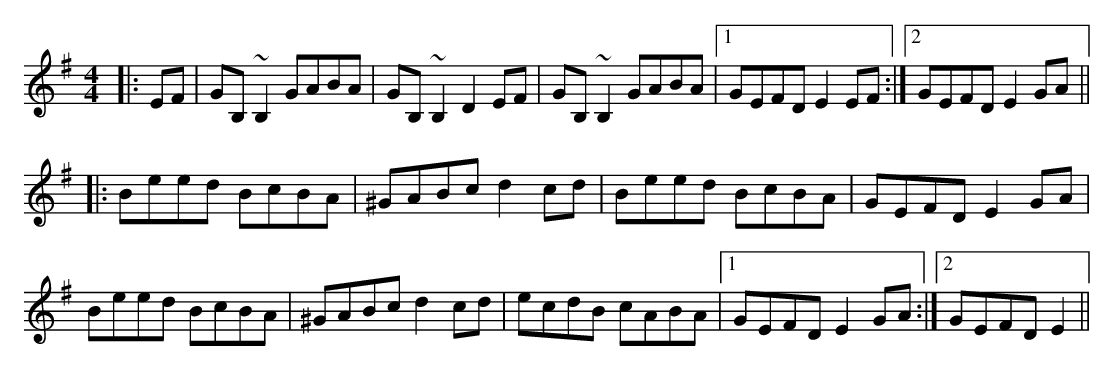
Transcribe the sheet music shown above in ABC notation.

X:1
M:4/4
K:Emin
|:EF|GB,~B,2 GABA|GB,~B,2 D2EF|GB,~B,2 GABA|1 GEFD E2EF:|2 GEFD E2GA||
|:Beed BcBA|^GABc d2cd|Beed BcBA|GEFD E2GA|
Beed BcBA|^GABc d2cd|ecdB cABA|1 GEFD E2GA:|2 GEFD E2||
